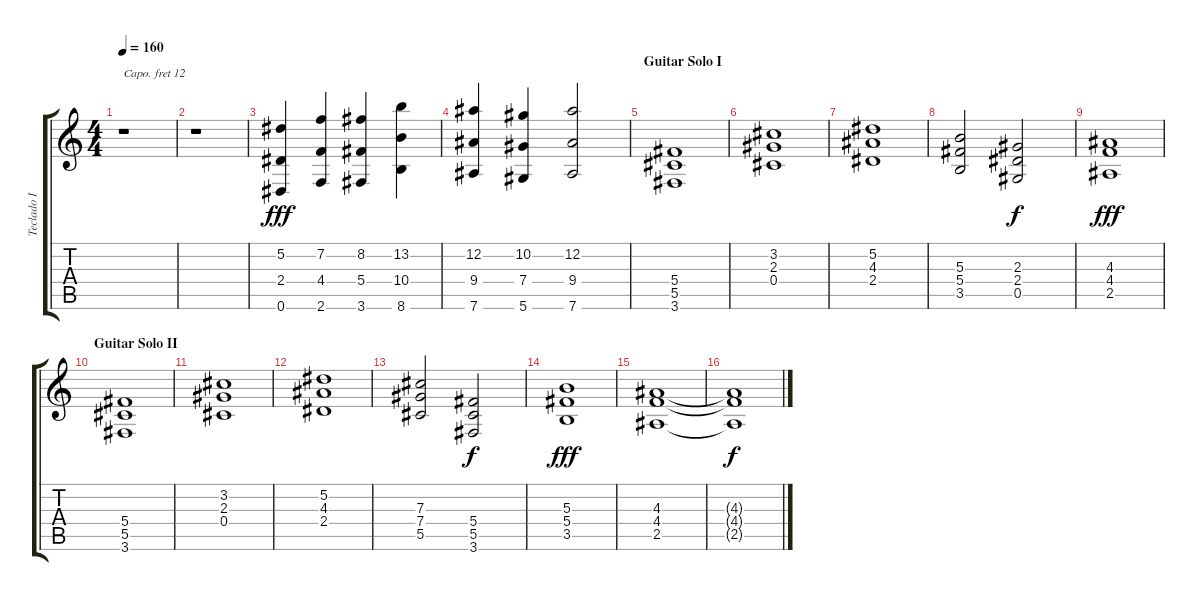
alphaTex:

\track ("Teclado I" "Teclado I") {instrument stringensemble1}
\staff {score tabs}
\capo 12
\tuning (Eb4 Bb3 Gb3 Db3 Ab2 Eb2) {hide}
\ts (4 4)
\tempo 160
\clef g2
\ks c
r.1{dy f} |
r.1 |
(5.2 2.4 0.6).4{dy fff} (7.2 4.4 2.6).4 (8.2 5.4 3.6).4 (13.2 10.4 8.6).4 |
(12.2 9.4 7.6).4 (10.2 7.4 5.6).4 (12.2 9.4 7.6).2 |
\section ("" "Guitar Solo I")
(5.4 5.5 3.6).1 |
(3.2 2.3 0.4).1 |
(5.2 4.3 2.4).1 |
(5.3 5.4 3.5).2 (2.3 2.4 0.5).2{dy f} |
(4.3 4.4 2.5).1{dy fff} |
\section ("" "Guitar Solo II")
(5.4 5.5 3.6).1 |
(3.2 2.3 0.4).1 |
(5.2 4.3 2.4).1 |
(7.3 7.4 5.5).2 (5.4 5.5 3.6).2{dy f} |
(5.3 5.4 3.5).1{dy fff} |
(4.3 4.4 2.5).1 |
(4.3{t} 4.4{t} 2.5{t}).1{dy f}
